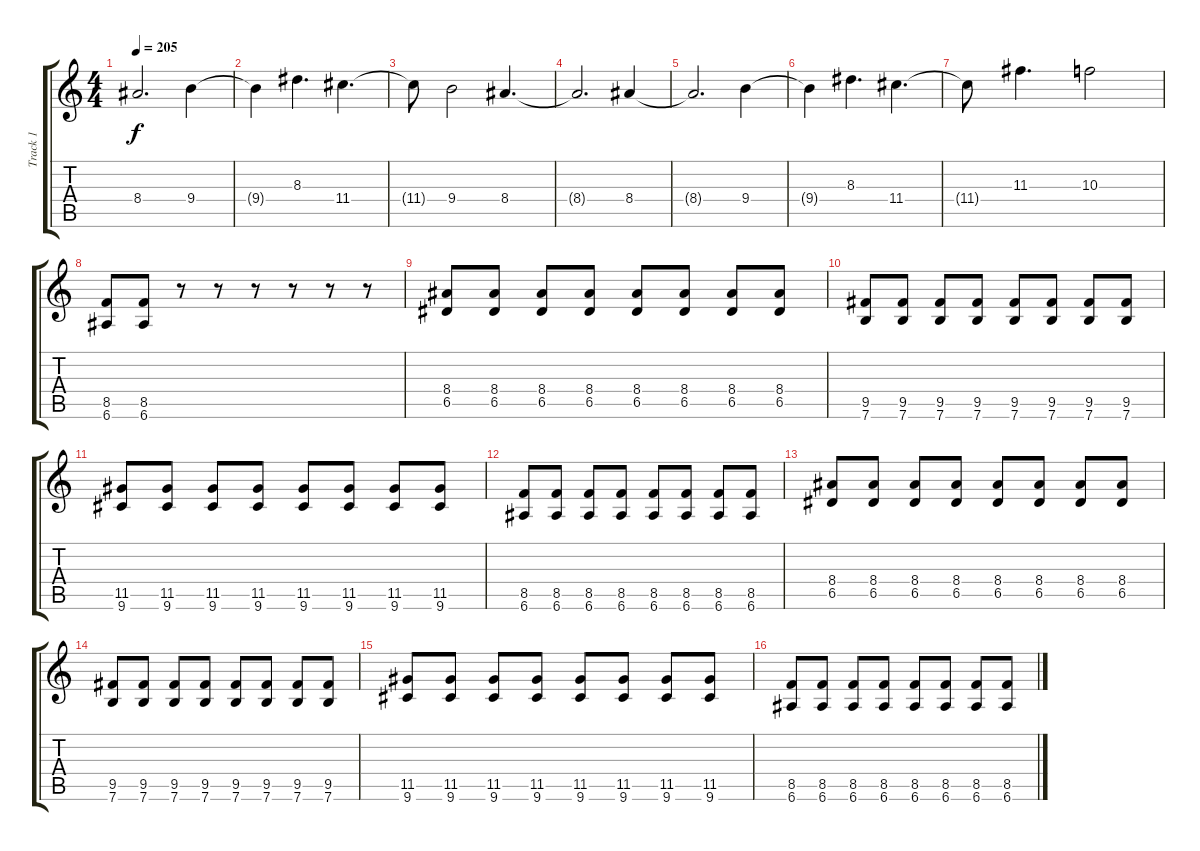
\track ("Track 1" "Track 1") {instrument acousticguitarsteel}
\staff {score tabs}
\tuning (E4 B3 G3 D3 A2 E2) {hide}
\ts (4 4)
\tempo 205
\clef g2
\ks c
8.4{t}.2{d dy f} 9.4.4 |
9.4{t}.4 8.3.4{d} 11.4.4{d} |
11.4{t}.8 9.4.2 8.4.4{d} |
8.4{t}.2{d} 8.4.4 |
8.4{t}.2{d} 9.4.4 |
9.4{t}.4 8.3.4{d} 11.4.4{d} |
11.4{t}.8 11.3.4{d} 10.3.2 |
(8.5 6.6).8 (8.5 6.6).8 r.8 r.8 r.8 r.8 r.8 r.8 |
(8.4 6.5).8 (8.4 6.5).8 (8.4 6.5).8 (8.4 6.5).8 (8.4 6.5).8 (8.4 6.5).8 (8.4 6.5).8 (8.4 6.5).8 |
(9.5 7.6).8 (9.5 7.6).8 (9.5 7.6).8 (9.5 7.6).8 (9.5 7.6).8 (9.5 7.6).8 (9.5 7.6).8 (9.5 7.6).8 |
(11.5 9.6).8 (11.5 9.6).8 (11.5 9.6).8 (11.5 9.6).8 (11.5 9.6).8 (11.5 9.6).8 (11.5 9.6).8 (11.5 9.6).8 |
(8.5 6.6).8 (8.5 6.6).8 (8.5 6.6).8 (8.5 6.6).8 (8.5 6.6).8 (8.5 6.6).8 (8.5 6.6).8 (8.5 6.6).8 |
(8.4 6.5).8 (8.4 6.5).8 (8.4 6.5).8 (8.4 6.5).8 (8.4 6.5).8 (8.4 6.5).8 (8.4 6.5).8 (8.4 6.5).8 |
(9.5 7.6).8 (9.5 7.6).8 (9.5 7.6).8 (9.5 7.6).8 (9.5 7.6).8 (9.5 7.6).8 (9.5 7.6).8 (9.5 7.6).8 |
(11.5 9.6).8 (11.5 9.6).8 (11.5 9.6).8 (11.5 9.6).8 (11.5 9.6).8 (11.5 9.6).8 (11.5 9.6).8 (11.5 9.6).8 |
(8.5 6.6).8 (8.5 6.6).8 (8.5 6.6).8 (8.5 6.6).8 (8.5 6.6).8 (8.5 6.6).8 (8.5 6.6).8 (8.5 6.6).8
